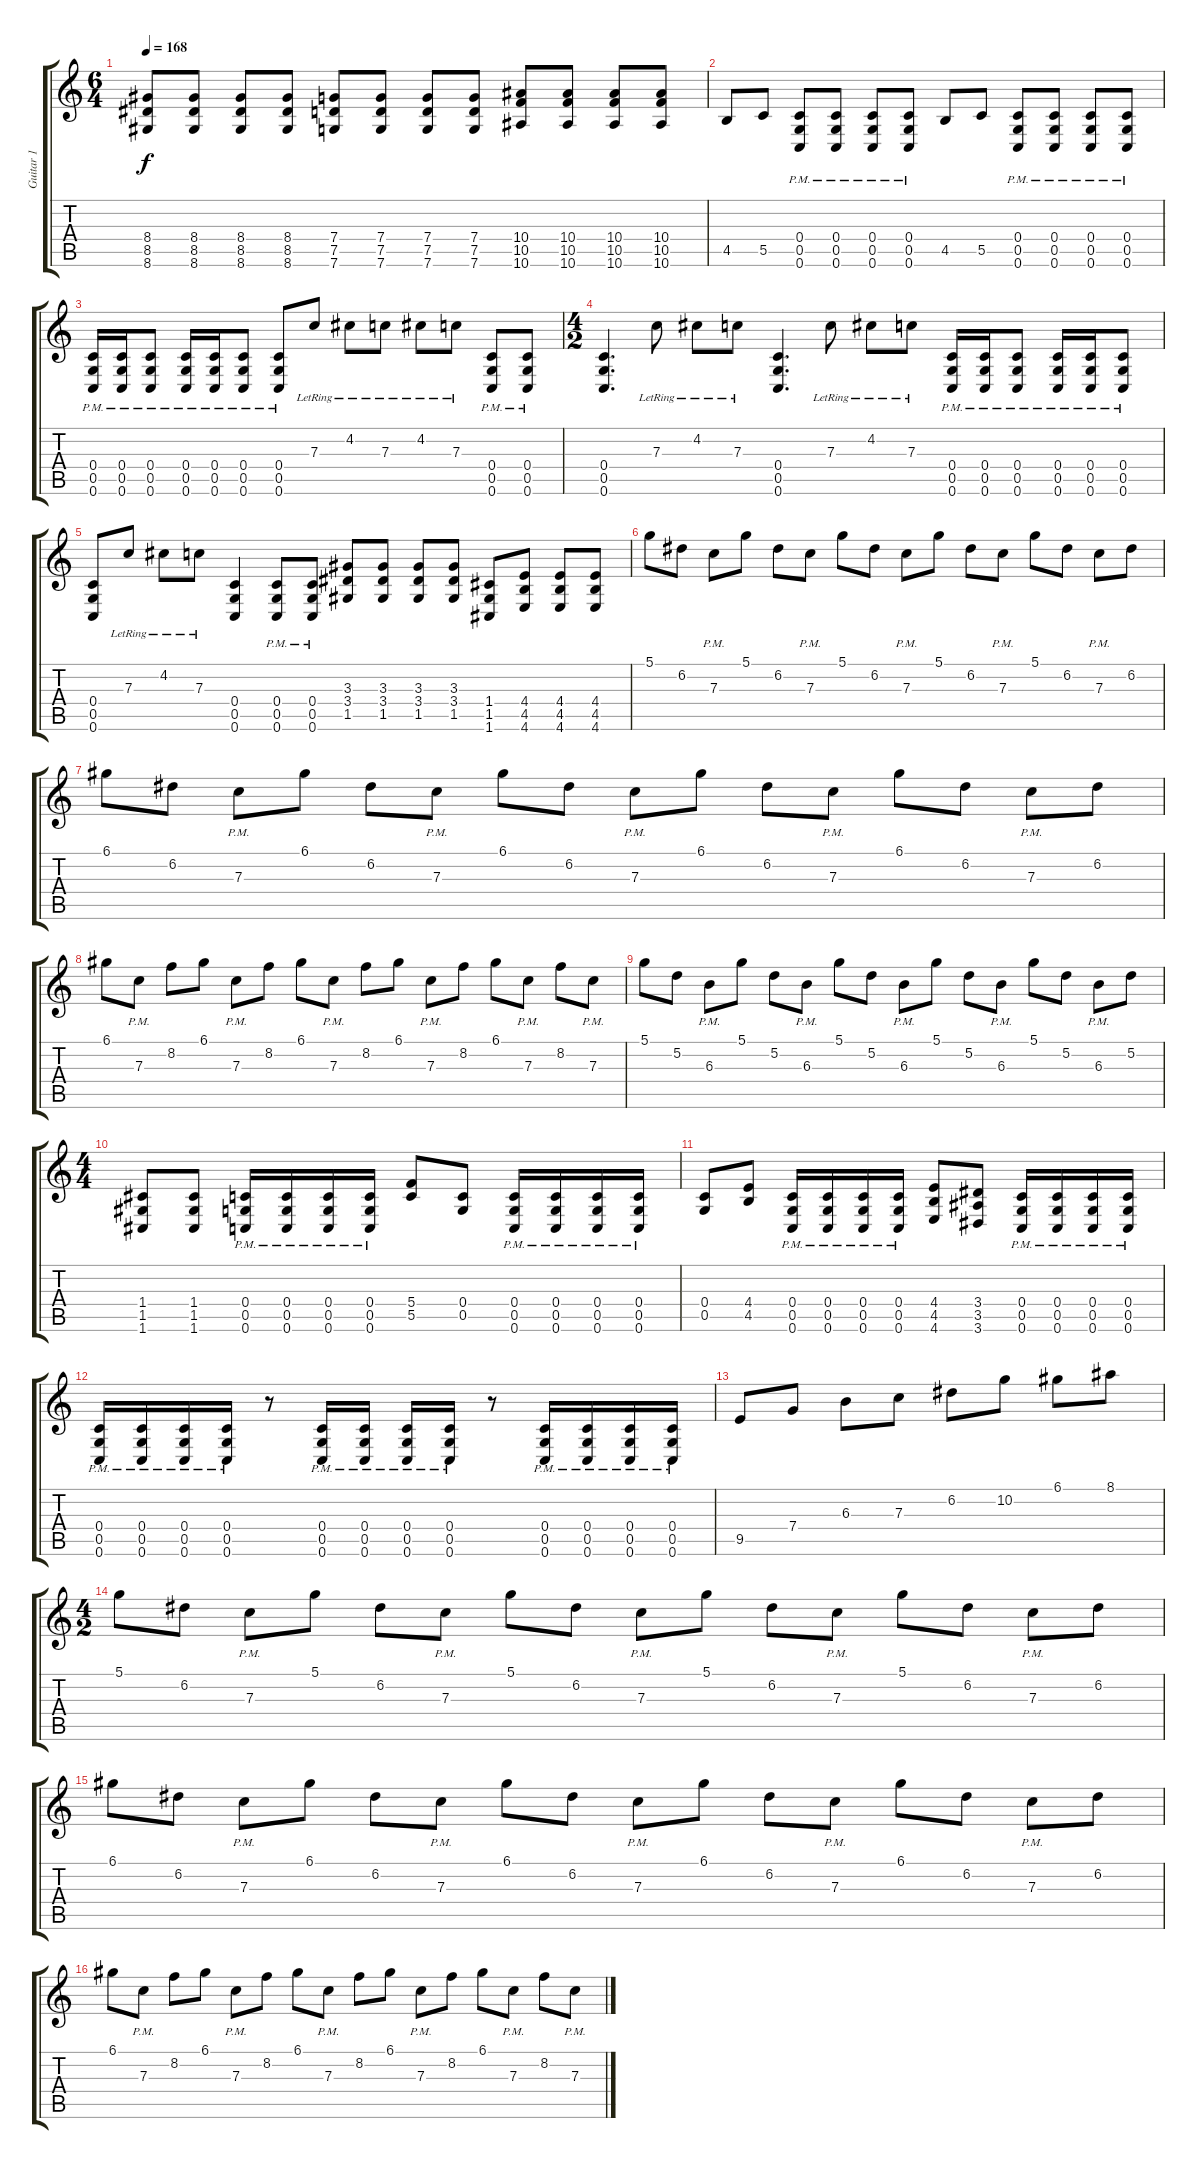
\track ("Guitar 1" "Guitar 1") {instrument distortionguitar}
\staff {score tabs}
\tuning (D4 A3 F3 C3 G2 C2) {hide}
\ts (6 4)
\tempo 168
\clef g2
\ks c
(8.4 8.5 8.6).8{dy f} (8.4 8.5 8.6).8 (8.4 8.5 8.6).8 (8.4 8.5 8.6).8 (7.4 7.5 7.6).8 (7.4 7.5 7.6).8 (7.4 7.5 7.6).8 (7.4 7.5 7.6).8 (10.4 10.5 10.6).8 (10.4 10.5 10.6).8 (10.4 10.5 10.6).8 (10.4 10.5 10.6).8 |
4.5.8 5.5.8 (0.4{pm} 0.5{pm} 0.6{pm}).8 (0.4{pm} 0.5{pm} 0.6{pm}).8 (0.4{pm} 0.5{pm} 0.6{pm}).8 (0.4{pm} 0.5{pm} 0.6{pm}).8 4.5.8 5.5.8 (0.4{pm} 0.5{pm} 0.6{pm}).8 (0.4{pm} 0.5{pm} 0.6{pm}).8 (0.4{pm} 0.5{pm} 0.6{pm}).8 (0.4{pm} 0.5{pm} 0.6{pm}).8 |
(0.4{pm} 0.5{pm} 0.6{pm}).16 (0.4{pm} 0.5{pm} 0.6{pm}).16 (0.4{pm} 0.5{pm} 0.6{pm}).8 (0.4{pm} 0.5{pm} 0.6{pm}).16 (0.4{pm} 0.5{pm} 0.6{pm}).16 (0.4{pm} 0.5{pm} 0.6{pm}).8 (0.4{pm} 0.5 0.6).8 7.3{lr}.8 4.2{lr}.8 7.3{lr}.8 4.2{lr}.8 7.3{lr}.8 (0.4{pm} 0.5{pm} 0.6{pm}).8 (0.4{pm} 0.5{pm} 0.6{pm}).8 |
\ts (4 2)
(0.4 0.5 0.6).4{d} 7.3{lr}.8 4.2{lr}.8 7.3{lr}.8 (0.4 0.5 0.6).4{d} 7.3{lr}.8 4.2{lr}.8 7.3{lr}.8 (0.4{pm} 0.5{pm} 0.6{pm}).16 (0.4{pm} 0.5{pm} 0.6{pm}).16 (0.4{pm} 0.5{pm} 0.6{pm}).8 (0.4{pm} 0.5{pm} 0.6{pm}).16 (0.4{pm} 0.5{pm} 0.6{pm}).16 (0.4{pm} 0.5{pm} 0.6{pm}).8 |
(0.4 0.5 0.6).8 7.3{lr}.8 4.2{lr}.8 7.3{lr}.8 (0.4 0.5 0.6).4 (0.4{pm} 0.5{pm} 0.6{pm}).8 (0.4{pm} 0.5{pm} 0.6{pm}).8 (3.3 3.4 1.5).8 (3.3 3.4 1.5).8 (3.3 3.4 1.5).8 (3.3 3.4 1.5).8 (1.4 1.5 1.6).8 (4.4 4.5 4.6).8 (4.4 4.5 4.6).8 (4.4 4.5 4.6).8 |
5.1.8 6.2.8 7.3{pm}.8 5.1.8 6.2.8 7.3{pm}.8 5.1.8 6.2.8 7.3{pm}.8 5.1.8 6.2.8 7.3{pm}.8 5.1.8 6.2.8 7.3{pm}.8 6.2.8 |
6.1.8 6.2.8 7.3{pm}.8 6.1.8 6.2.8 7.3{pm}.8 6.1.8 6.2.8 7.3{pm}.8 6.1.8 6.2.8 7.3{pm}.8 6.1.8 6.2.8 7.3{pm}.8 6.2.8 |
6.1.8 7.3{pm}.8 8.2.8 6.1.8 7.3{pm}.8 8.2.8 6.1.8 7.3{pm}.8 8.2.8 6.1.8 7.3{pm}.8 8.2.8 6.1.8 7.3{pm}.8 8.2.8 7.3{pm}.8 |
5.1.8 5.2.8 6.3{pm}.8 5.1.8 5.2.8 6.3{pm}.8 5.1.8 5.2.8 6.3{pm}.8 5.1.8 5.2.8 6.3{pm}.8 5.1.8 5.2.8 6.3{pm}.8 5.2.8 |
\ts (4 4)
(1.4 1.5 1.6).8 (1.4 1.5 1.6).8 (0.4 0.5 0.6{pm}).16 (0.4 0.5 0.6{pm}).16 (0.4 0.5 0.6{pm}).16 (0.4 0.5 0.6{pm}).16 (5.4 5.5).8 (0.4 0.5).8 (0.4 0.5 0.6{pm}).16 (0.4 0.5 0.6{pm}).16 (0.4 0.5 0.6{pm}).16 (0.4 0.5 0.6{pm}).16 |
(0.4 0.5).8 (4.4 4.5).8 (0.4 0.5 0.6{pm}).16 (0.4 0.5 0.6{pm}).16 (0.4 0.5 0.6{pm}).16 (0.4 0.5 0.6{pm}).16 (4.4 4.5 4.6).8 (3.4 3.5 3.6).8 (0.4 0.5 0.6{pm}).16 (0.4 0.5 0.6{pm}).16 (0.4 0.5 0.6{pm}).16 (0.4 0.5 0.6{pm}).16 |
(0.4 0.5 0.6{pm}).16 (0.4 0.5 0.6{pm}).16 (0.4 0.5 0.6{pm}).16 (0.4 0.5 0.6{pm}).16 r.8 (0.4 0.5 0.6{pm}).16 (0.4 0.5 0.6{pm}).16 (0.4 0.5 0.6{pm}).16 (0.4 0.5 0.6{pm}).16 r.8 (0.4 0.5 0.6{pm}).16 (0.4 0.5 0.6{pm}).16 (0.4 0.5 0.6{pm}).16 (0.4 0.5 0.6{pm}).16 |
9.5.8 7.4.8 6.3.8 7.3.8 6.2.8 10.2.8 6.1.8 8.1.8 |
\ts (4 2)
5.1.8 6.2.8 7.3{pm}.8 5.1.8 6.2.8 7.3{pm}.8 5.1.8 6.2.8 7.3{pm}.8 5.1.8 6.2.8 7.3{pm}.8 5.1.8 6.2.8 7.3{pm}.8 6.2.8 |
6.1.8 6.2.8 7.3{pm}.8 6.1.8 6.2.8 7.3{pm}.8 6.1.8 6.2.8 7.3{pm}.8 6.1.8 6.2.8 7.3{pm}.8 6.1.8 6.2.8 7.3{pm}.8 6.2.8 |
6.1.8 7.3{pm}.8 8.2.8 6.1.8 7.3{pm}.8 8.2.8 6.1.8 7.3{pm}.8 8.2.8 6.1.8 7.3{pm}.8 8.2.8 6.1.8 7.3{pm}.8 8.2.8 7.3{pm}.8
